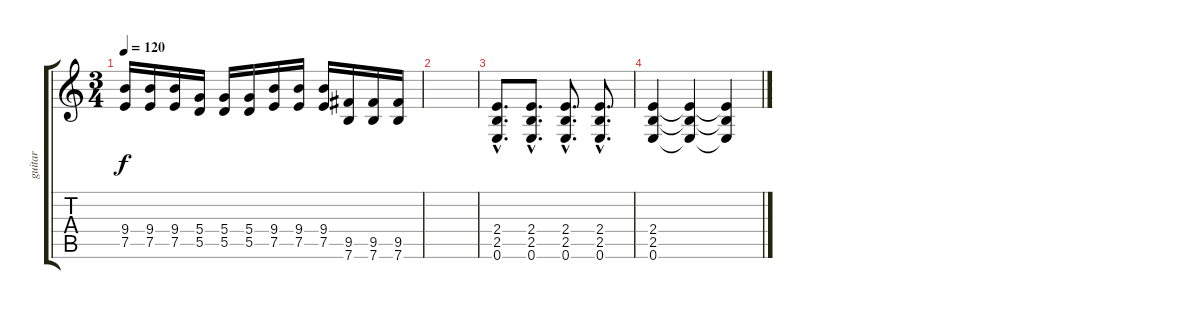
\track ("guitar" "guitar") {instrument distortionguitar}
\staff {score tabs}
\tuning (E4 B3 G3 D3 A2 E2) {hide}
\ts (3 4)
\tempo 120
\clef g2
\ks c
(9.4 7.5).16{dy f} (9.4 7.5).16 (9.4 7.5).16 (5.4 5.5).16 (5.4 5.5).16 (5.4 5.5).16 (9.4 7.5).16 (9.4 7.5).16 (9.4 7.5).16 (9.5 7.6).16 (9.5 7.6).16 (9.5 7.6).16 |
|
(2.4{hac} 2.5{hac} 0.6{hac}).8{d} (2.4{hac} 2.5{hac} 0.6{hac}).8{d} (2.4{hac} 2.5{hac} 0.6{hac}).8{d} (2.4{hac} 2.5{hac} 0.6{hac}).8{d} |
(2.4 2.5 0.6).4 (2.4{t} 2.5{t} 0.6{t}).4 (2.4{t} 2.5{t} 0.6{t}).4
